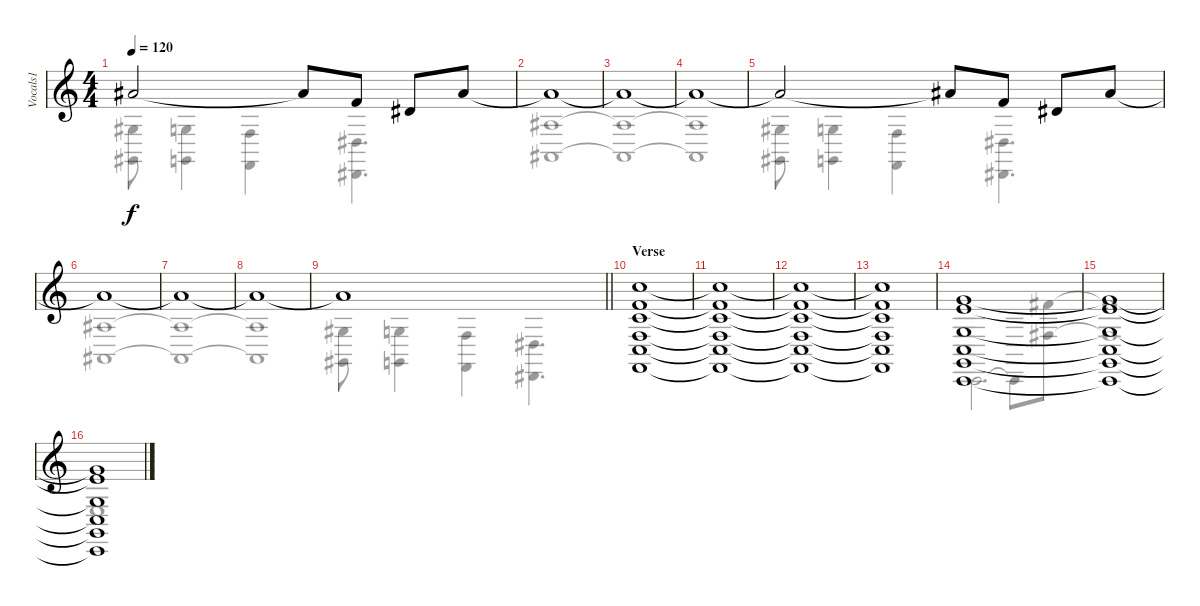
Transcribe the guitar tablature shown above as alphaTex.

\track ("Vocals1" "Vocals1") {instrument stringensemble1}
\staff {score}
\tuning (E4 C4 G3 C3 G2 C2) {hide}
\voice
\ts (4 4)
\tempo 120
\clef g2
\ks c
6.1{t}.2{dy f} 6.1{t}.8 5.2.8 3.2.8 6.1.8 |
6.1{t}.1 |
6.1{t}.1 |
6.1{t}.1 |
6.1{t}.2 6.1{t}.8 5.2.8 3.2.8 6.1.8 |
6.1{t}.1 |
6.1{t}.1 |
6.1{t}.1 |
\barLineRight lightlight
6.1{t}.1 |
\section ("" "Verse")
(8.1 5.2 5.3 5.4 5.5 5.6).1 |
(8.1{t} 5.2{t} 5.3{t} 5.4{t} 5.5{t} 5.6{t}).1 |
(8.1{t} 5.2{t} 5.3{t} 5.4{t} 5.5{t} 5.6{t}).1 |
(8.1{t} 5.2{t} 5.3{t} 5.4{t} 5.5{t} 5.6{t}).1 |
(3.1 4.2 0.3 0.4 0.5 0.6).1 |
(3.1{t} 4.2{t} 0.3{t} 0.4{t} 0.5{t} 0.6{t}).1 |
(3.1{t} 4.2{t} 0.3{t} 0.4{t} 0.5{t} 0.6{t}).1
\voice
\clef g2
\ottava regular
\simile none
\ks c
(8.4 8.6).8{dy f} (7.4 7.6).4 (5.4 5.6).4 (3.4 3.6).4{d} |
(10.4 10.6).1 |
(10.4{t} 10.6{t}).1 |
(10.4{t} 10.6{t}).1 |
(8.4 8.6).8 (7.4 7.6).4 (5.4 5.6).4 (3.4 3.6).4{d} |
(10.4 10.6).1 |
(10.4{t} 10.6{t}).1 |
(10.4{t} 10.6{t}).1 |
\barLineRight lightlight
(8.4 8.6).8 (7.4 7.6).4 (5.4 5.6).4 (3.4 3.6).4{d} |
|
|
|
|
0.6.2{d} 0.6{t}.8 (11.3 11.5).8 |
(11.3{t} 11.5{t}).1 |
(9.3 9.5).1
